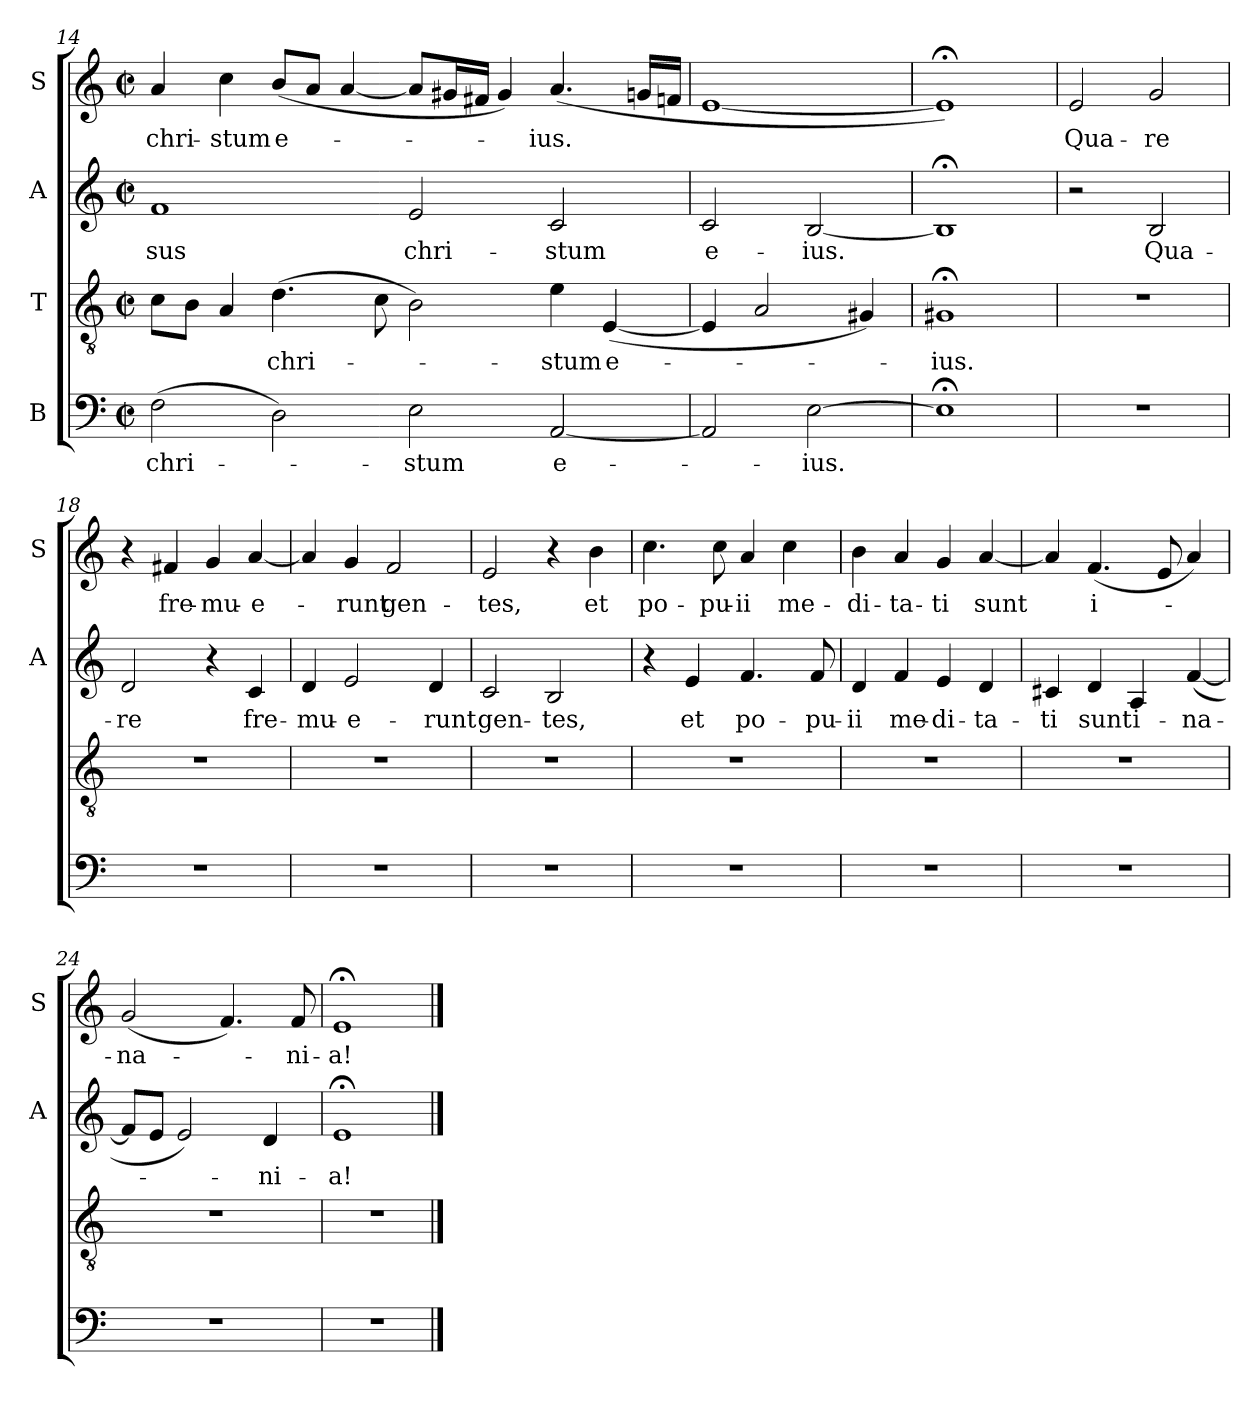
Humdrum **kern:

**kern	**text	**kern	**text	**kern	**text	**kern	**text
*part4	*part4	*part3	*part3	*part2	*part2	*part1	*part1
*staff4	*staff4	*staff3	*staff3	*staff2	*staff2	*staff1	*staff1
*I"B	*	*I"T	*	*I"A	*	*I"S	*
*	*	*	*	*I'A	*	*I'S	*
!!LO:PB:g=z
*clefF4	*	*clefGv2	*	*clefG2	*	*clefG2	*
*k[]	*	*k[]	*	*k[]	*	*k[]	*
*C:	*	*C:	*	*C:	*	*C:	*
*M2/2	*	*M2/2	*	*M2/2	*	*M2/2	*
*met(c|)	*	*met(c|)	*	*met(c|)	*	*met(c|)	*
=14	=14	=14	=14	=14	=14	=14	=14
!	!LO:LY:b	!	!	!	!LO:LY:b	!	!LO:LY:b
(>2F\	chri-	8c\L	.	1f	-sus	4a/	chri-
.	.	8B\J	.	.	.	.	.
!	!	!	!	!	!	!	!LO:LY:b
.	.	4A/	.	.	.	4cc\	-stum
!	!	!	!LO:LY:b	!	!	!	!LO:LY:b
2D\)	.	(>4.d\	chri-	.	.	(<8b/L	e-
.	.	.	.	.	.	8a/J	.
.	.	.	.	.	.	[<4a/	.
.	.	8c\	.	.	.	.	.
!	!LO:LY:b	!	!	!	!LO:LY:b	!	!
2E\	-stum	2B\)	.	2e/	chri-	8a/L]	.
.	.	.	.	.	.	16g#/L	.
.	.	.	.	.	.	16f#/JJ	.
.	.	.	.	.	.	4g#/)	.
!	!LO:LY:b	!	!LO:LY:b	!	!LO:LY:b	!	!LO:LY:b
[<2AA/	e-	4e\	-stum	2c/	-stum	(<4.a/	-ius.
!	!	!	!LO:LY:b	!	!	!	!
.	.	(<[<4E/	e-	.	.	.	.
.	.	.	.	.	.	16g/LL	.
.	.	.	.	.	.	16f/JJ	.
=15	=15	=15	=15	=15	=15	=15	=15
!	!	!	!	!	!LO:LY:b	!	!
2AA/]	.	4E/]	.	2c/	e-	[<1e	.
.	.	2A/	.	.	.	.	.
!	!LO:LY:b	!	!	!	!LO:LY:b	!	!
[>2E\	-ius.	.	.	[<2B/	-ius.	.	.
.	.	4G#X/)	.	.	.	.	.
=16	=16	=16	=16	=16	=16	=16	=16
!	!	!	!LO:LY:b	!	!	!	!
1E;<]	.	1G#X;	-ius.	1B;]	.	1e;])	.
!!LO:LB:g=z
=17	=17	=17	=17	=17	=17	=17	=17
!	!	!	!	!	!	!	!LO:LY:b
1r	.	1r	.	2r	.	2e/	Qua-
!	!	!	!	!	!LO:LY:b	!	!LO:LY:b
.	.	.	.	2B/	Qua-	2g/	-re
=18	=18	=18	=18	=18	=18	=18	=18
!	!	!	!	!	!LO:LY:b	!	!
1r	.	1r	.	2d/	-re	4r	.
!	!	!	!	!	!	!	!LO:LY:b
.	.	.	.	.	.	4f#/	fre-
!	!	!	!	!	!	!	!LO:LY:b:rj
.	.	.	.	4r	.	4g/	-mu-
!	!	!	!	!	!LO:LY:b	!	!LO:LY:b
.	.	.	.	4c/	fre-	[<4a/	-e-
=19	=19	=19	=19	=19	=19	=19	=19
!	!	!	!	!	!LO:LY:b	!	!
1r	.	1r	.	4d/	-mu-	4a/]	.
!	!	!	!	!	!LO:LY:b	!	!LO:LY:b
.	.	.	.	2e/	-e-	4g/	-runt
!	!	!	!	!	!	!	!LO:LY:b
.	.	.	.	.	.	2f/	gen-
!	!	!	!	!	!LO:LY:b	!	!
.	.	.	.	4d/	-runt	.	.
=20	=20	=20	=20	=20	=20	=20	=20
!	!	!	!	!	!LO:LY:b	!	!LO:LY:b
1r	.	1r	.	2c/	gen-	2e/	-tes,
!	!	!	!	!	!LO:LY:b	!	!
.	.	.	.	2B/	-tes,	4r	.
!	!	!	!	!	!	!	!LO:LY:b
.	.	.	.	.	.	4b\	et
=21	=21	=21	=21	=21	=21	=21	=21
!	!	!	!	!	!	!	!LO:LY:b
1r	.	1r	.	4r	.	4.cc\	po-
!	!	!	!	!	!LO:LY:b	!	!
.	.	.	.	4e/	et	.	.
!	!	!	!	!	!	!	!LO:LY:b
.	.	.	.	.	.	8cc\	-pu-
!	!	!	!	!	!LO:LY:b	!	!LO:LY:b:rj
.	.	.	.	4.f/	po-	4a/	-ii
!	!	!	!	!	!	!	!LO:LY:b
.	.	.	.	.	.	4cc\	me-
!	!	!	!	!	!LO:LY:b	!	!
.	.	.	.	8f/	-pu-	.	.
!!LO:LB:g=z
=22	=22	=22	=22	=22	=22	=22	=22
!	!	!	!	!	!LO:LY:b	!	!LO:LY:b
1r	.	1r	.	4d/	-ii	4b\	-di-
!	!	!	!	!	!LO:LY:b	!	!LO:LY:b
.	.	.	.	4f/	me-	4a/	-ta-
!	!	!	!	!	!LO:LY:b	!	!LO:LY:b
.	.	.	.	4e/	-di-	4g/	-ti
!	!	!	!	!	!LO:LY:b	!	!LO:LY:b
.	.	.	.	4d/	-ta-	[<4a/	sunt
=23	=23	=23	=23	=23	=23	=23	=23
!	!	!	!	!	!LO:LY:b	!	!
1r	.	1r	.	4c#/	-ti	4a/]	.
!	!	!	!	!	!LO:LY:b	!	!LO:LY:b:rj
.	.	.	.	4d/	sunt	(<4.f/	i-
!	!	!	!	!	!LO:LY:b	!	!
.	.	.	.	4A/	i-	.	.
.	.	.	.	.	.	8e/	.
!	!	!	!	!	!LO:LY:b	!	!
.	.	.	.	(<[<4f/	-na-	4a/)	.
=24	=24	=24	=24	=24	=24	=24	=24
!	!	!	!	!	!	!	!LO:LY:b
1r	.	1r	.	8f/L]	.	(<2g/	-na-
.	.	.	.	8e/J	.	.	.
.	.	.	.	2e/)	.	.	.
.	.	.	.	.	.	4.f/)	.
!	!	!	!	!	!LO:LY:b	!	!
.	.	.	.	4d/	-ni-	.	.
!	!	!	!	!	!	!	!LO:LY:b
.	.	.	.	.	.	8f/	-ni-
=25	=25	=25	=25	=25	=25	=25	=25
!	!	!	!	!	!LO:LY:b	!	!LO:LY:b
1r	.	1r	.	1e;	-a!	1e;	-a!
==	==	==	==	==	==	==	==
*-	*-	*-	*-	*-	*-	*-	*-
